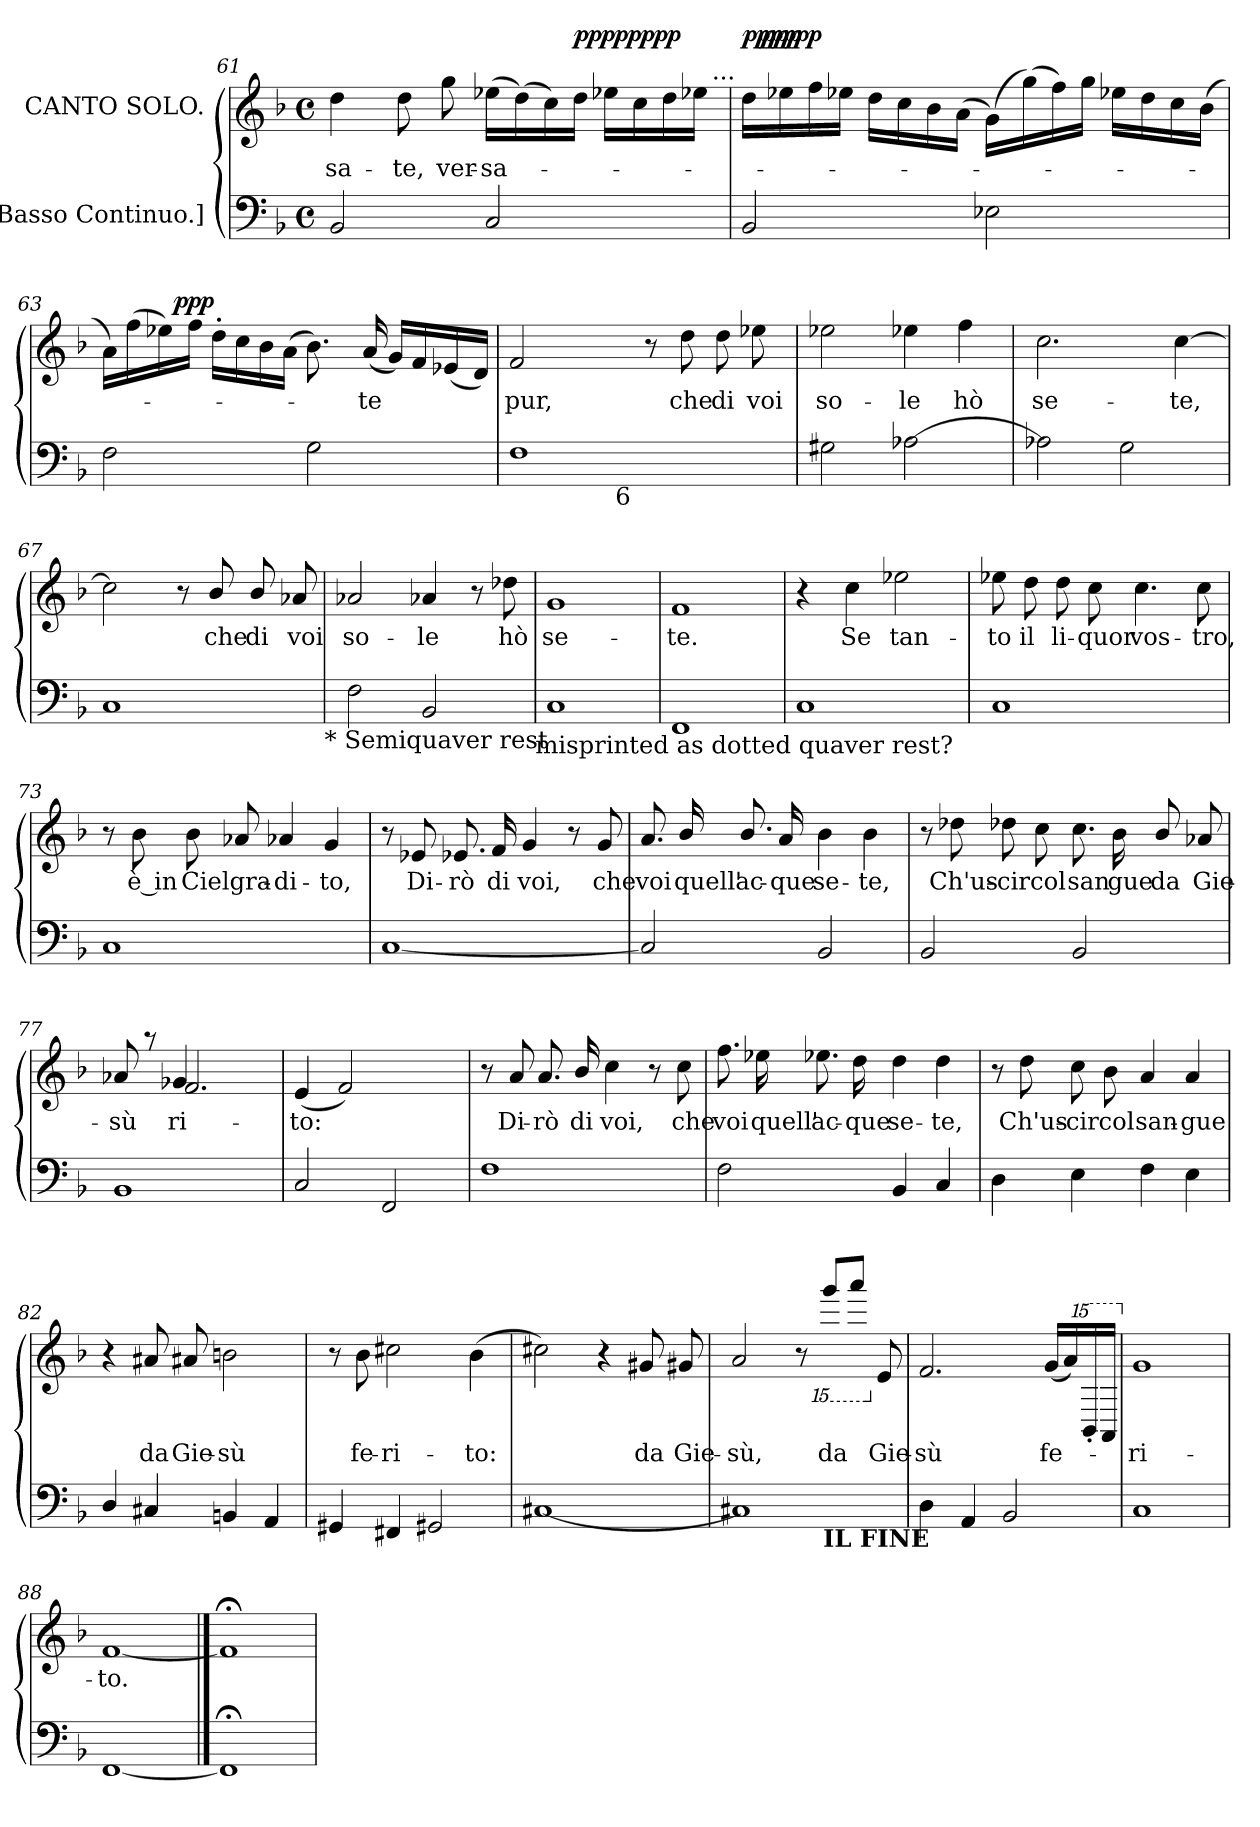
**kern	**kern	**text	**dynam
*part2	*part1	*part1	*part1
*staff2	*staff1	*staff1	*staff1
*I"[Basso Continuo.]	*I"CANTO SOLO.	*	*
!!LO:LB:g=z
*clefF4	*clefG2	*	*
*ITrd-3c-5	*	*	*
*k[b-e-]	*k[b-]	*	*
*B-:	*F:	*	*
*M4/4	*M4/4	*	*
*met(c)	*met(c)	*	*
=61	=61	=61	=61
!	!	!LO:LY:b	!
*	*^	*	*
2E-/	4dd\	2ryy	sa-	.
!	!	!	!LO:LY:b	!
.	8dd\	.	-te,	.
!	!	!	!LO:LY:b	!
.	8gg\	.	ver-	.
!	!	!	!LO:LY:b	!
2F/	(>16ee-X\LL	4...ryy	-sa-	.
.	(>16dd\)	.	.	.
.	16cc\)	.	.	.
!	!	!	!	!LO:DY:a
!	!	!	!	!LO:DY:n=1:a
.	16dd\JJ	.	.	pppp pppp
.	16ee-X\LL	.	.	.
.	16cc\	.	.	.
.	16dd\	.	.	.
.	16ee-X\JJ	.	.	.
!	!	!LO:TX:a:t=...	!	!
.	.	32ryy	.	.
=62	=62	=62	=62	=62
!	!	!	!	!LO:DY:a
2E-/	16dd\LL	32ryy	.	pppppp
!	!	!	!	!LO:DY:a
.	.	2ryy	.	ppp
.	16ee-X\	.	.	.
.	16ff\	.	.	.
.	16ee-X\JJ	.	.	.
.	16dd\LL	.	.	.
.	16cc\	.	.	.
.	16b-\	.	.	.
.	(>16a\JJ	.	.	.
2A-X\	(>16g\LL)	.	.	.
.	.	4...ryy	.	.
.	(>16gg\)	.	.	.
.	16ff\)	.	.	.
.	16gg\JJ	.	.	.
.	16ee-X\LL	.	.	.
.	16dd\	.	.	.
.	16cc\	.	.	.
.	(>16b-\JJ	.	.	.
!!LO:LB:g=z	!!
=63	=63	=63	=63	=63
2B-\	16a\LL)	8ryy	.	.
.	(>16ff\	.	.	.
.	16ee-X\)	32ryy	.	.
!	!	!	!	!LO:DY:a
.	.	2ryy	.	ppp
.	16ff\JJ	.	.	.
.	16dd'>\LL	.	.	.
.	16cc\	.	.	.
.	16b-\	.	.	.
.	(>16a\JJ	.	.	.
2c\	8.b-\)	.	.	.
.	.	4ryy	.	.
!	!	!	!LO:LY:b	!
.	(<16a/	.	-te	.
.	16g/LL)	.	.	.
.	16f/	.	.	.
.	(<16e-X/	.	.	.
.	.	16.ryy	.	.
.	16d/JJ)	.	.	.
=64	=64	=64	=64	=64
!	!	!	!LO:LY:b	!
*^	*v	*v	*	*
1B-	4ryy	2f/	pur,	.
.	8ryy	.	.	.
.	32ryy	.	.	.
!	!LO:TX:b:t=6	!	!	!
.	2ryy	.	.	.
.	.	8r	.	.
!	!	!	!LO:LY:b	!
.	.	8dd\	che	.
!	!	!	!LO:LY:b	!
.	.	8dd\	di	.
!	!	!	!LO:LY:b	!
.	.	8ee-X\	voi	.
.	16.ryy	.	.	.
=65	=65	=65	=65	=65
!	!	!	!LO:LY:b	!
*v	*v	*	*	*
2c#\	2ee-X\	so-	.
!	!	!LO:LY:b	!
[<2d-X\	4ee-X\	-le	.
!	!	!LO:LY:b	!
.	4ff\	hò	.
!!LO:LB:g=z
=66	=66	=66	=66
!	!	!LO:LY:b	!
2d-X\]	2.cc\	se-	.
2c\	.	.	.
!	!	!LO:LY:b	!
.	[>4cc\	-te,	.
=67	=67	=67	=67
1F	2cc\]	.	.
.	8r	.	.
!	!	!LO:LY:b	!
.	8b-/	che	.
!	!	!LO:LY:b	!
.	8b-/	di	.
!	!	!LO:LY:b	!
.	8a-X/	voi	.
!LO:TX:b:t=* Semiquaver rest	!	!	!
=68	=68	=68	=68
!	!	!LO:LY:b	!
2B-\	2a-X/	so-	.
!	!	!LO:LY:b	!
2E-/	4a-X/	-le	.
.	8r	.	.
!	!	!LO:LY:b	!
.	8dd-X\	hò	.
!LO:TX:b:t=misprinted as dotted quaver rest?	!	!	!
=69	=69	=69	=69
!	!	!LO:LY:b	!
1F	1g	se-	.
=70	=70	=70	=70
!	!	!LO:LY:b	!
1BB-	1f	-te.	.
!!LO:PB:g=z
=71	=71	=71	=71
1F	4r	.	.
!	!	!LO:LY:b	!
.	4cc\	Se	.
!	!	!LO:LY:b	!
.	2ee-X\	tan-	.
=72	=72	=72	=72
!	!	!LO:LY:b	!
1F	8ee-X\	-to	.
!	!	!LO:LY:b	!
.	8dd\	il	.
!	!	!LO:LY:b	!
.	8dd\	li-	.
!	!	!LO:LY:b	!
.	8cc\	-quor	.
!	!	!LO:LY:b	!
.	4.cc\	vos-	.
!	!	!LO:LY:b	!
.	8cc\	-tro,	.
=73	=73	=73	=73
1F	8r	.	.
!	!	!LO:LY:b:rj	!
.	8b-\	è in	.
!	!	!LO:LY:b	!
.	8b-\	Ciel	.
!	!	!LO:LY:b	!
.	8a-X/	gra-	.
!	!	!LO:LY:b	!
.	4a-X/	-di-	.
!	!	!LO:LY:b	!
.	4g/	-to,	.
=74	=74	=74	=74
[<1F	8r	.	.
!	!	!LO:LY:b	!
.	8e-X/	Di-	.
!	!	!LO:LY:b	!
.	8.e-X/	-rò	.
!	!	!LO:LY:b	!
.	16f/	di	.
!	!	!LO:LY:b	!
.	4g/	voi,	.
.	8r	.	.
!	!	!LO:LY:b	!
.	8g/	che	.
!!LO:LB:g=z
=75	=75	=75	=75
!	!	!LO:LY:b	!
2F/]	8.a/	voi	.
!	!	!LO:LY:b	!
.	16b-/	quell'	.
!	!	!LO:LY:b	!
.	8.b-/	ac-	.
!	!	!LO:LY:b:rj	!
.	16a/	-que	.
!	!	!LO:LY:b	!
2E-/	4b-\	se-	.
!	!	!LO:LY:b	!
.	4b-\	-te,	.
=76	=76	=76	=76
2E-/	8r	.	.
!	!	!LO:LY:b	!
.	8dd-X\	Ch'us-	.
!	!	!LO:LY:b:rj	!
.	8dd-X\	-cir	.
!	!	!LO:LY:b	!
.	8cc\	col	.
!	!	!LO:LY:b	!
2E-/	8.cc\	san	.
!	!	!LO:LY:b	!
.	16b-\	gue	.
!	!	!LO:LY:b	!
.	8b-/	da	.
!	!	!LO:LY:b	!
.	8a-X/	Gie-	.
=77	=77	=77	=77
!	!	!LO:LY:b	!
*	*^	*	*
1E-	8a-X/	4ryy	-sù	.
.	8raa	.	.	.
!	!	!	!LO:LY:b	!
!	!	!	!LO:LY:b	!
.	4g-X/	2.f/	-ri-	.
.	2ryy	.	.	.
*	*v	*v	*	*
=78	=78	=78	=78
!	!	!LO:LY:b	!
2F/	(<4e/	-to:	.
.	2f/)	.	.
2BB-/	.	.	.
.	4ryy	.	.
!!LO:LB:g=z
=79	=79	=79	=79
1B-	8r	.	.
!	!	!LO:LY:b	!
.	8a/	Di-	.
!	!	!LO:LY:b:rj	!
.	8.a/	-rò	.
!	!	!LO:LY:b	!
.	16b-/	di	.
!	!	!LO:LY:b	!
.	4cc\	voi,	.
.	8r	.	.
!	!	!LO:LY:b	!
.	8cc\	che	.
=80	=80	=80	=80
!	!	!LO:LY:b	!
2B-\	8.ff\	voi	.
!	!	!LO:LY:b	!
.	16ee-X\	quell'	.
!	!	!LO:LY:b	!
.	8.ee-X\	ac-	.
!	!	!LO:LY:b	!
.	16dd\	-que	.
!	!	!LO:LY:b	!
4E-/	4dd\	se-	.
!	!	!LO:LY:b	!
4F/	4dd\	-te,	.
=81	=81	=81	=81
4G\	8r	.	.
!	!	!LO:LY:b	!
.	8dd\	Ch'us-	.
!	!	!LO:LY:b:rj	!
4A\	8cc\	-cir	.
!	!	!LO:LY:b	!
.	8b-\	col	.
!	!	!LO:LY:b	!
4B-\	4a/	san-	.
!	!	!LO:LY:b	!
4A\	4a/	-gue	.
=82	=82	=82	=82
4G/	4r	.	.
!	!	!LO:LY:b	!
4F#X/	8a#X/	da	.
!	!	!LO:LY:b	!
.	8a#X/	Gie-	.
!	!	!LO:LY:b	!
4En/	2bn\	-sù	.
4D/	.	.	.
!!LO:LB:g=z
=83	=83	=83	=83
4C#X/	8r	.	.
!	!	!LO:LY:b	!
.	8b-:\	fe-	.
!	!	!LO:LY:b	!
4BBn/	2cc#X\	-ri-	.
2C#X/	.	.	.
!	!	!LO:LY:b	!
.	(>4b-:\	-to:	.
=84	=84	=84	=84
[<1F#X	2cc#X\)	.	.
.	4r	.	.
!	!	!LO:LY:b	!
.	8g#X/	da	.
!	!	!LO:LY:b	!
.	8g#X/	Gie-	.
=85	=85	=85	=85
!	!	!LO:LY:b	!
*^	*	*	*
1F#X]	2ryy	2a/	-sù,	.
.	8ryy	8r	.	.
*	*	*15ba	*	*
!	!LO:TX:b:B:t=IL FINE	!	!	!
!	!	!	!LO:LY:b	!
.	4.ryy	8g/L	da	.
.	.	8a/J	.	.
*	*	*X15ba	*	*
!	!	!	!LO:LY:b	!
.	.	8e/	Gie-	.
!!LO:LB:g=z
=86	=86	=86	=86	=86
!	!	!	!LO:LY:b	!
*v	*v	*	*	*
4G\	2.f/	-sù	.
4D/	.	.	.
2E-/	.	.	.
!	!	!LO:LY:b	!
.	(<16g/LL	fe-	.
.	16a/)	.	.
*	*15ma	*	*
.	16b-'</	.	.
.	16a/JJ	.	.
=87	=87	=87	=87
*	*X15ma	*	*
!	!	!LO:LY:b	!
1F	1g	-ri-	.
=88	=88	=88	=88
!	!	!LO:LY:b	!
[1BB-	[1f	-to.	.
==89	==89	==89	==89
1BB-;]	1f;]	.	.
=	=	=	=
*-	*-	*-	*-
